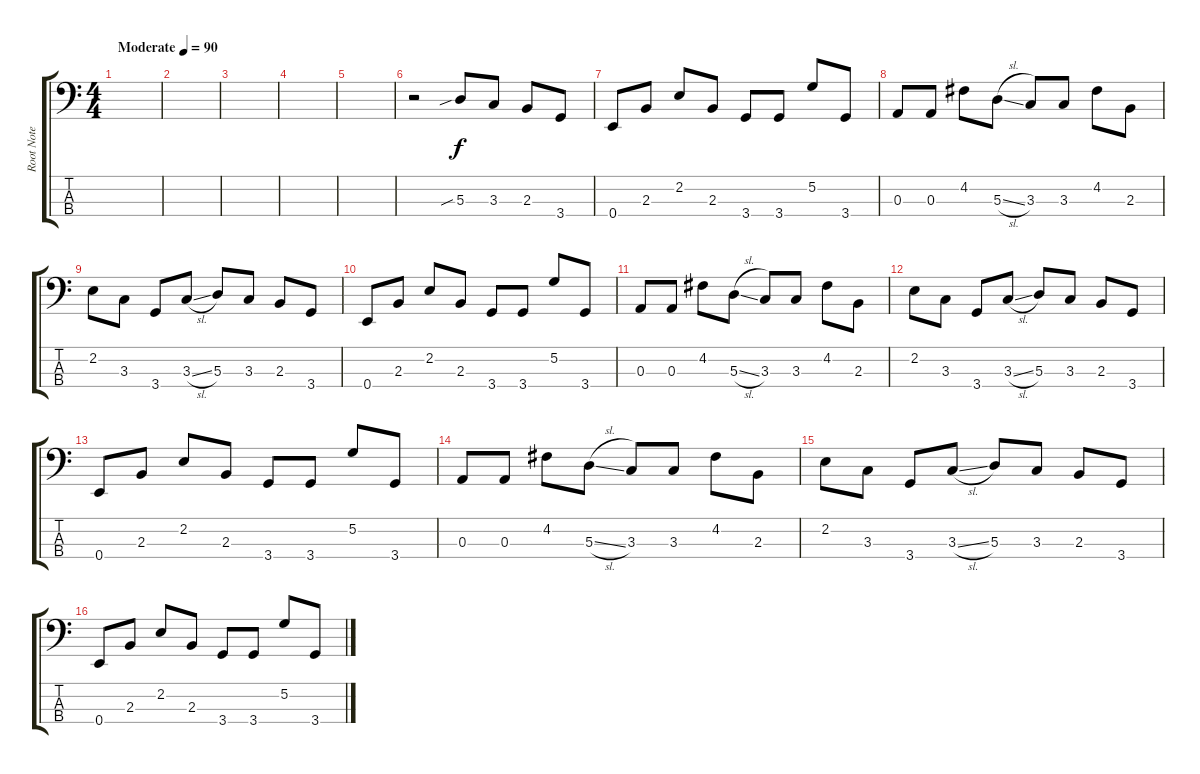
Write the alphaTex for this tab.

\track ("Root Note Maniac" "Root Note ") {instrument electricbassfinger}
\staff {score tabs}
\tuning (G2 D2 A1 E1) {hide}
\ts (4 4)
\tempo (90 "Moderate")
\clef f4
\ks c
|
|
|
|
|
r.2 5.3{sib}.8 3.3.8 2.3.8 3.4.8 |
0.4.8 2.3.8 2.2.8 2.3.8 3.4.8 3.4.8 5.2.8 3.4.8 |
0.3.8 0.3.8 4.2.8 5.3{sl}.8 3.3.8 3.3.8 4.2.8 2.3.8 |
2.2.8 3.3.8 3.4.8 3.3{sl}.8 5.3.8 3.3.8 2.3.8 3.4.8 |
0.4.8 2.3.8 2.2.8 2.3.8 3.4.8 3.4.8 5.2.8 3.4.8 |
0.3.8 0.3.8 4.2.8 5.3{sl}.8 3.3.8 3.3.8 4.2.8 2.3.8 |
2.2.8 3.3.8 3.4.8 3.3{sl}.8 5.3.8 3.3.8 2.3.8 3.4.8 |
0.4.8 2.3.8 2.2.8 2.3.8 3.4.8 3.4.8 5.2.8 3.4.8 |
0.3.8 0.3.8 4.2.8 5.3{sl}.8 3.3.8 3.3.8 4.2.8 2.3.8 |
2.2.8 3.3.8 3.4.8 3.3{sl}.8 5.3.8 3.3.8 2.3.8 3.4.8 |
0.4.8 2.3.8 2.2.8 2.3.8 3.4.8 3.4.8 5.2.8 3.4.8
